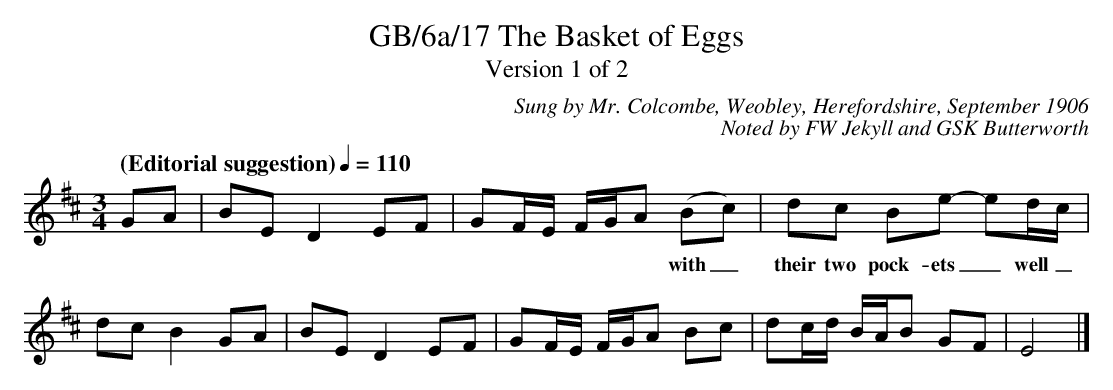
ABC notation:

X:1
T:GB/6a/17 The Basket of Eggs
T:Version 1 of 2
C:Sung by Mr. Colcombe, Weobley, Herefordshire, September 1906
C:Noted by FW Jekyll and GSK Butterworth
M:3/4
L:1/8
Q:"(Editorial suggestion)" 1/4=110
K:Edor
GA | BE D2 EF | GF/E/ F/G/A (Bc) | dc Be- ed/c/ |
w:||****** with_ their two pock- ets_ well_
dc B2 GA | BE D2 EF | GF/E/ F/G/A Bc | dc/d/ B/A/B GF | E4 |]
